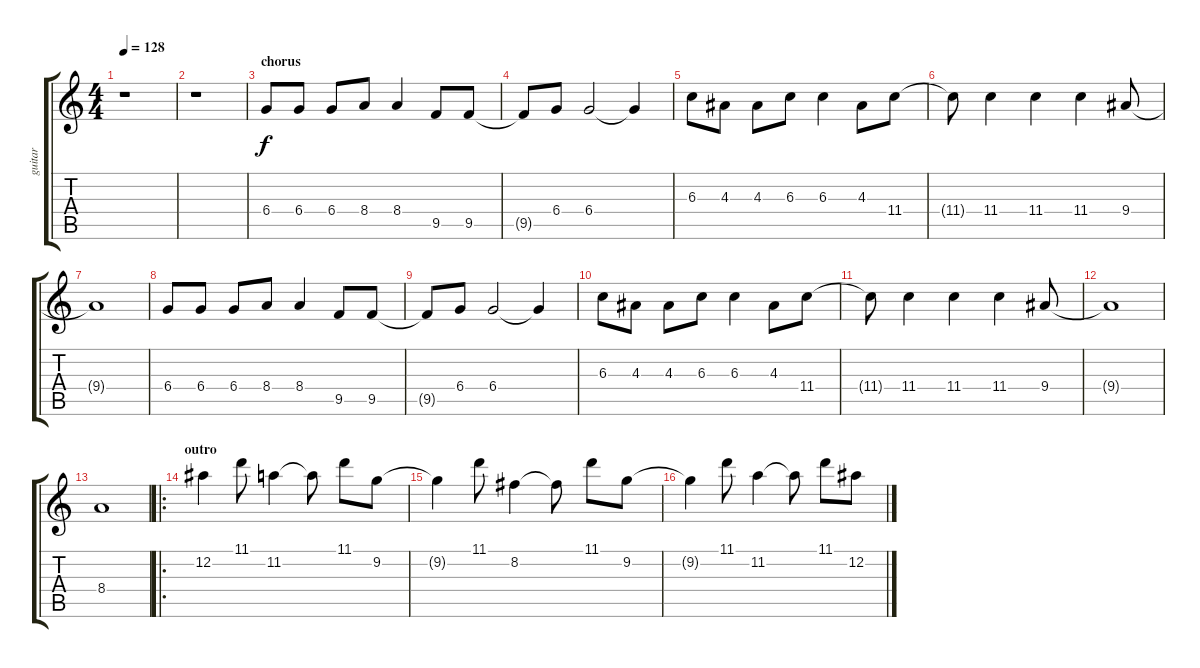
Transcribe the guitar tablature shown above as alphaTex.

\track ("guitar" "guitar") {instrument overdrivenguitar}
\staff {score tabs}
\tuning (Eb4 Bb3 Gb3 Db3 Ab2 Eb2) {hide}
\ts (4 4)
\tempo 128
\clef g2
\ks c
r.1{dy f} |
r.1 |
\section ("" "chorus")
6.4.8 6.4.8 6.4.8 8.4.8 8.4.4 9.5.8 9.5.8 |
9.5{t}.8 6.4.8 6.4.2 6.4{t}.4 |
6.3.8 4.3.8 4.3.8 6.3.8 6.3.4 4.3.8 11.4.8 |
11.4{t}.8 11.4.4 11.4.4 11.4.4 9.4.8 |
9.4{t}.1 |
6.4.8 6.4.8 6.4.8 8.4.8 8.4.4 9.5.8 9.5.8 |
9.5{t}.8 6.4.8 6.4.2 6.4{t}.4 |
6.3.8 4.3.8 4.3.8 6.3.8 6.3.4 4.3.8 11.4.8 |
11.4{t}.8 11.4.4 11.4.4 11.4.4 9.4.8 |
9.4{t}.1 |
8.4.1 |
\ro
\section ("" "outro")
12.2.4 11.1.8 11.2.4 11.2{t}.8 11.1.8 9.2.8 |
9.2{t}.4 11.1.8 8.2.4 8.2{t}.8 11.1.8 9.2.8 |
9.2{t}.4 11.1.8 11.2.4 11.2{t}.8 11.1.8 12.2.8
